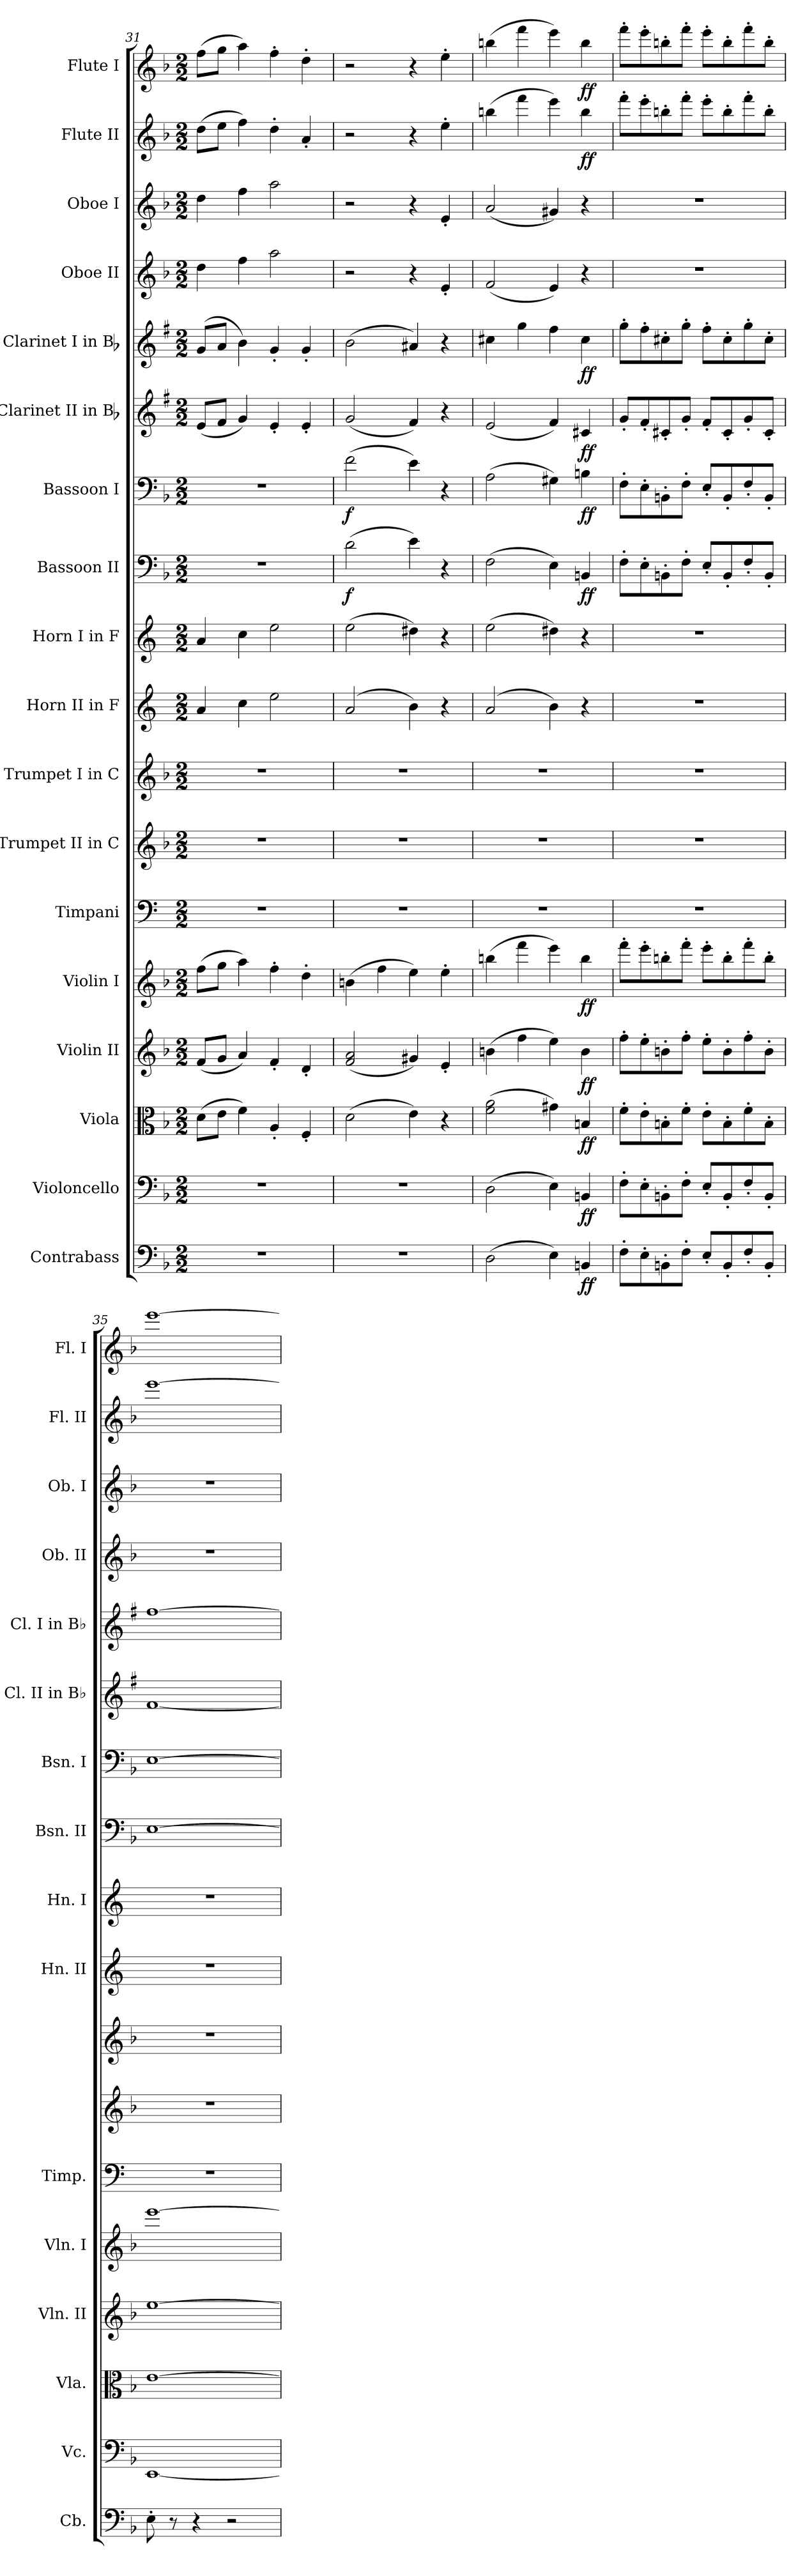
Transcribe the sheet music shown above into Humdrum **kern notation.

**kern	**dynam	**kern	**dynam	**kern	**dynam	**kern	**dynam	**kern	**dynam	**kern	**kern	**kern	**kern	**kern	**kern	**dynam	**kern	**dynam	**kern	**dynam	**kern	**dynam	**kern	**kern	**kern	**dynam	**kern	**dynam
*part18	*part18	*part17	*part17	*part16	*part16	*part15	*part15	*part14	*part14	*part13	*part12	*part11	*part10	*part9	*part8	*part8	*part7	*part7	*part6	*part6	*part5	*part5	*part4	*part3	*part2	*part2	*part1	*part1
*staff18	*staff18	*staff17	*staff17	*staff16	*staff16	*staff15	*staff15	*staff14	*staff14	*staff13	*staff12	*staff11	*staff10	*staff9	*staff8	*staff8	*staff7	*staff7	*staff6	*staff6	*staff5	*staff5	*staff4	*staff3	*staff2	*staff2	*staff1	*staff1
*I"Contrabass	*	*I"Violoncello	*	*I"Viola	*	*I"Violin II	*	*I"Violin I	*	*I"Timpani	*I"Trumpet II in C	*I"Trumpet I in C	*I"Horn II in F	*I"Horn I in F	*I"Bassoon II	*	*I"Bassoon I	*	*I"Clarinet II in Bb	*	*I"Clarinet I in Bb	*	*I"Oboe II	*I"Oboe I	*I"Flute II	*	*I"Flute I	*
*I'Cb.	*	*I'Vc.	*	*I'Vla.	*	*I'Vln. II	*	*I'Vln. I	*	*I'Timp.	*	*	*I'Hn. II	*I'Hn. I	*I'Bsn. II	*	*I'Bsn. I	*	*I'Cl. II in Bb	*	*I'Cl. I in Bb	*	*I'Ob. II	*I'Ob. I	*I'Fl. II	*	*I'Fl. I	*
*clefF4	*	*clefF4	*	*clefC3	*	*clefG2	*	*clefG2	*	*clefF4	*clefG2	*clefG2	*clefG2	*clefG2	*clefF4	*	*clefF4	*	*clefG2	*	*clefG2	*	*clefG2	*clefG2	*clefG2	*	*clefG2	*
*ITrd7c12	*	*	*	*	*	*	*	*	*	*	*	*	*ITrd4c7	*ITrd4c7	*	*	*	*	*ITrd1c2	*	*ITrd1c2	*	*	*	*	*	*	*
*k[b-]	*	*k[b-]	*	*k[b-]	*	*k[b-]	*	*k[b-]	*	*k[]	*k[b-]	*k[b-]	*k[b-]	*k[b-]	*k[b-]	*	*k[b-]	*	*k[b-]	*	*k[b-]	*	*k[b-]	*k[b-]	*k[b-]	*	*k[b-]	*
*F:	*	*F:	*	*F:	*	*F:	*	*F:	*	*	*F:	*F:	*	*	*F:	*	*F:	*	*F:	*	*F:	*	*F:	*F:	*F:	*	*F:	*
*M2/2	*	*M2/2	*	*M2/2	*	*M2/2	*	*M2/2	*	*M2/2	*M2/2	*M2/2	*M2/2	*M2/2	*M2/2	*	*M2/2	*	*M2/2	*	*M2/2	*	*M2/2	*M2/2	*M2/2	*	*M2/2	*
=31	=31	=31	=31	=31	=31	=31	=31	=31	=31	=31	=31	=31	=31	=31	=31	=31	=31	=31	=31	=31	=31	=31	=31	=31	=31	=31	=31	=31
1r	.	1r	.	(>8d\L	.	(<8f/L	.	(>8ff\L	.	1r	1r	1r	4d/	4d/	1r	.	1r	.	(<8d/L	.	(>8f/L	.	4dd\	4dd\	(>8dd\L	.	(>8ff\L	.
.	.	.	.	8e\J	.	8g/J	.	8gg\J	.	.	.	.	.	.	.	.	.	.	8e/J	.	8g/J	.	.	.	8ee\J	.	8gg\J	.
.	.	.	.	4f\)	.	4a/)	.	4aa\)	.	.	.	.	4f\	4f\	.	.	.	.	4f/)	.	4a\)	.	4ff\	4ff\	4ff\)	.	4aa\)	.
.	.	.	.	4A'/	.	4f'/	.	4ff'\	.	.	.	.	2a\	2a\	.	.	.	.	4d'/	.	4f'/	.	2aa\	2aa\	4dd'\	.	4ff'\	.
.	.	.	.	4F'/	.	4d'/	.	4dd'\	.	.	.	.	.	.	.	.	.	.	4d'/	.	4f'/	.	.	.	4a'/	.	4dd'\	.
=32	=32	=32	=32	=32	=32	=32	=32	=32	=32	=32	=32	=32	=32	=32	=32	=32	=32	=32	=32	=32	=32	=32	=32	=32	=32	=32	=32	=32
!	!	!	!	!	!	!	!	!	!	!	!	!	!	!	!	!LO:DY:b	!	!LO:DY:b	!	!	!	!	!	!	!	!	!	!
1r	.	1r	.	(>2d\	.	(<2f/ 2a/	.	(>4bn\	.	1r	1r	1r	(>2d/	(>2a\	(>2d\	f	(>2f\	f	(<2f/	.	(>2a\	.	2r	2r	2r	.	2r	.
.	.	.	.	.	.	.	.	4ff\	.	.	.	.	.	.	.	.	.	.	.	.	.	.	.	.	.	.	.	.
.	.	.	.	4e\)	.	4g#X/)	.	4ee\)	.	.	.	.	4e\)	4g#X\)	4e\)	.	4e\)	.	4e/)	.	4g#X/)	.	4r	4r	4r	.	4r	.
.	.	.	.	4r	.	4e'/	.	4ee'\	.	.	.	.	4r	4r	4r	.	4r	.	4r	.	4r	.	4e'/	4e'/	4ee'\	.	4ee'\	.
=33	=33	=33	=33	=33	=33	=33	=33	=33	=33	=33	=33	=33	=33	=33	=33	=33	=33	=33	=33	=33	=33	=33	=33	=33	=33	=33	=33	=33
(>2DD\	.	(>2D\	.	(>2f\ 2a\	.	(>4bn\	.	(>4bbn\	.	1r	1r	1r	(>2d/	(>2a\	(>2F\	.	(>2A\	.	(<2d/	.	4bn\	.	(<2f/	(<2a/	(>4bbn\	.	(>4bbn\	.
.	.	.	.	.	.	4ff\	.	4fff\	.	.	.	.	.	.	.	.	.	.	.	.	4ff\	.	.	.	4fff\	.	4fff\	.
4EE\)	.	4E\)	.	4g#X\)	.	4ee\)	.	4eee\)	.	.	.	.	4e\)	4g#X\)	4E\)	.	4G#X\)	.	4e/)	.	4ee\	.	4e/)	4g#X/)	4eee\)	.	4eee\)	.
!	!LO:DY:b	!	!LO:DY:b	!	!LO:DY:b	!	!LO:DY:b	!	!LO:DY:b	!	!	!	!	!	!	!LO:DY:b	!	!LO:DY:b	!	!LO:DY:b	!	!LO:DY:b	!	!	!	!LO:DY:b	!	!LO:DY:b
4BBBn/	ff	4BBn/	ff	4Bn/	ff	4b\	ff	4bb\	ff	.	.	.	4r	4r	4BBn/	ff	4Bn\	ff	4Bn/	ff	4b\	ff	4r	4r	4bb\	ff	4bb\	ff
=34	=34	=34	=34	=34	=34	=34	=34	=34	=34	=34	=34	=34	=34	=34	=34	=34	=34	=34	=34	=34	=34	=34	=34	=34	=34	=34	=34	=34
8FF'\L	.	8F'\L	.	8f'\L	.	8ff'\L	.	8fff'\L	.	1r	1r	1r	1r	1r	8F'\L	.	8F'\L	.	8f'/L	.	8ff'\L	.	1r	1r	8fff'\L	.	8fff'\L	.
8EE'\	.	8E'\	.	8e'\	.	8ee'\	.	8eee'\	.	.	.	.	.	.	8E'\	.	8E'\	.	8e'/	.	8ee'\	.	.	.	8eee'\	.	8eee'\	.
8BBBn'\	.	8BBn'\	.	8Bn'\	.	8bn'\	.	8bbn'\	.	.	.	.	.	.	8BBn'\	.	8BBn'\	.	8Bn'/	.	8bn'\	.	.	.	8bbn'\	.	8bbn'\	.
8FF'\J	.	8F'\J	.	8f'\J	.	8ff'\J	.	8fff'\J	.	.	.	.	.	.	8F'\J	.	8F'\J	.	8f'/J	.	8ff'\J	.	.	.	8fff'\J	.	8fff'\J	.
8EE'/L	.	8E'/L	.	8e'\L	.	8ee'\L	.	8eee'\L	.	.	.	.	.	.	8E'/L	.	8E'/L	.	8e'/L	.	8ee'\L	.	.	.	8eee'\L	.	8eee'\L	.
8BBB'/	.	8BB'/	.	8B'\	.	8b'\	.	8bb'\	.	.	.	.	.	.	8BB'/	.	8BB'/	.	8B'/	.	8b'\	.	.	.	8bb'\	.	8bb'\	.
8FF'/	.	8F'/	.	8f'\	.	8ff'\	.	8fff'\	.	.	.	.	.	.	8F'/	.	8F'/	.	8f'/	.	8ff'\	.	.	.	8fff'\	.	8fff'\	.
8BBB'/J	.	8BB'/J	.	8B'\J	.	8b'\J	.	8bb'\J	.	.	.	.	.	.	8BB'/J	.	8BB'/J	.	8B'/J	.	8b'\J	.	.	.	8bb'\J	.	8bb'\J	.
.	.	.	.	.	.	.	.	.	.	.	.	.	.	.	.	.	.	.	.	.	.	.	.	.	.	.	.	]
=35	=35	=35	=35	=35	=35	=35	=35	=35	=35	=35	=35	=35	=35	=35	=35	=35	=35	=35	=35	=35	=35	=35	=35	=35	=35	=35	=35	=35
8EE'\	.	[1EE	.	[1e	.	[1ee	.	[1eee	.	1r	1r	1r	1r	1r	[1E	.	[1E	.	[1e	.	[1ee	.	1r	1r	[1eee	.	[1eee	]
8r	.	.	.	.	.	.	.	.	.	.	.	.	.	.	.	.	.	.	.	.	.	.	.	.	.	.	.	.
4r	.	.	.	.	.	.	.	.	.	.	.	.	.	.	.	.	.	.	.	.	.	.	.	.	.	.	.	.
2r	.	.	.	.	.	.	.	.	.	.	.	.	.	.	.	.	.	.	.	.	.	.	.	.	.	.	.	.
=	=	=	=	=	=	=	=	=	=	=	=	=	=	=	=	=	=	=	=	=	=	=	=	=	=	=	=	=
*-	*-	*-	*-	*-	*-	*-	*-	*-	*-	*-	*-	*-	*-	*-	*-	*-	*-	*-	*-	*-	*-	*-	*-	*-	*-	*-	*-	*-
